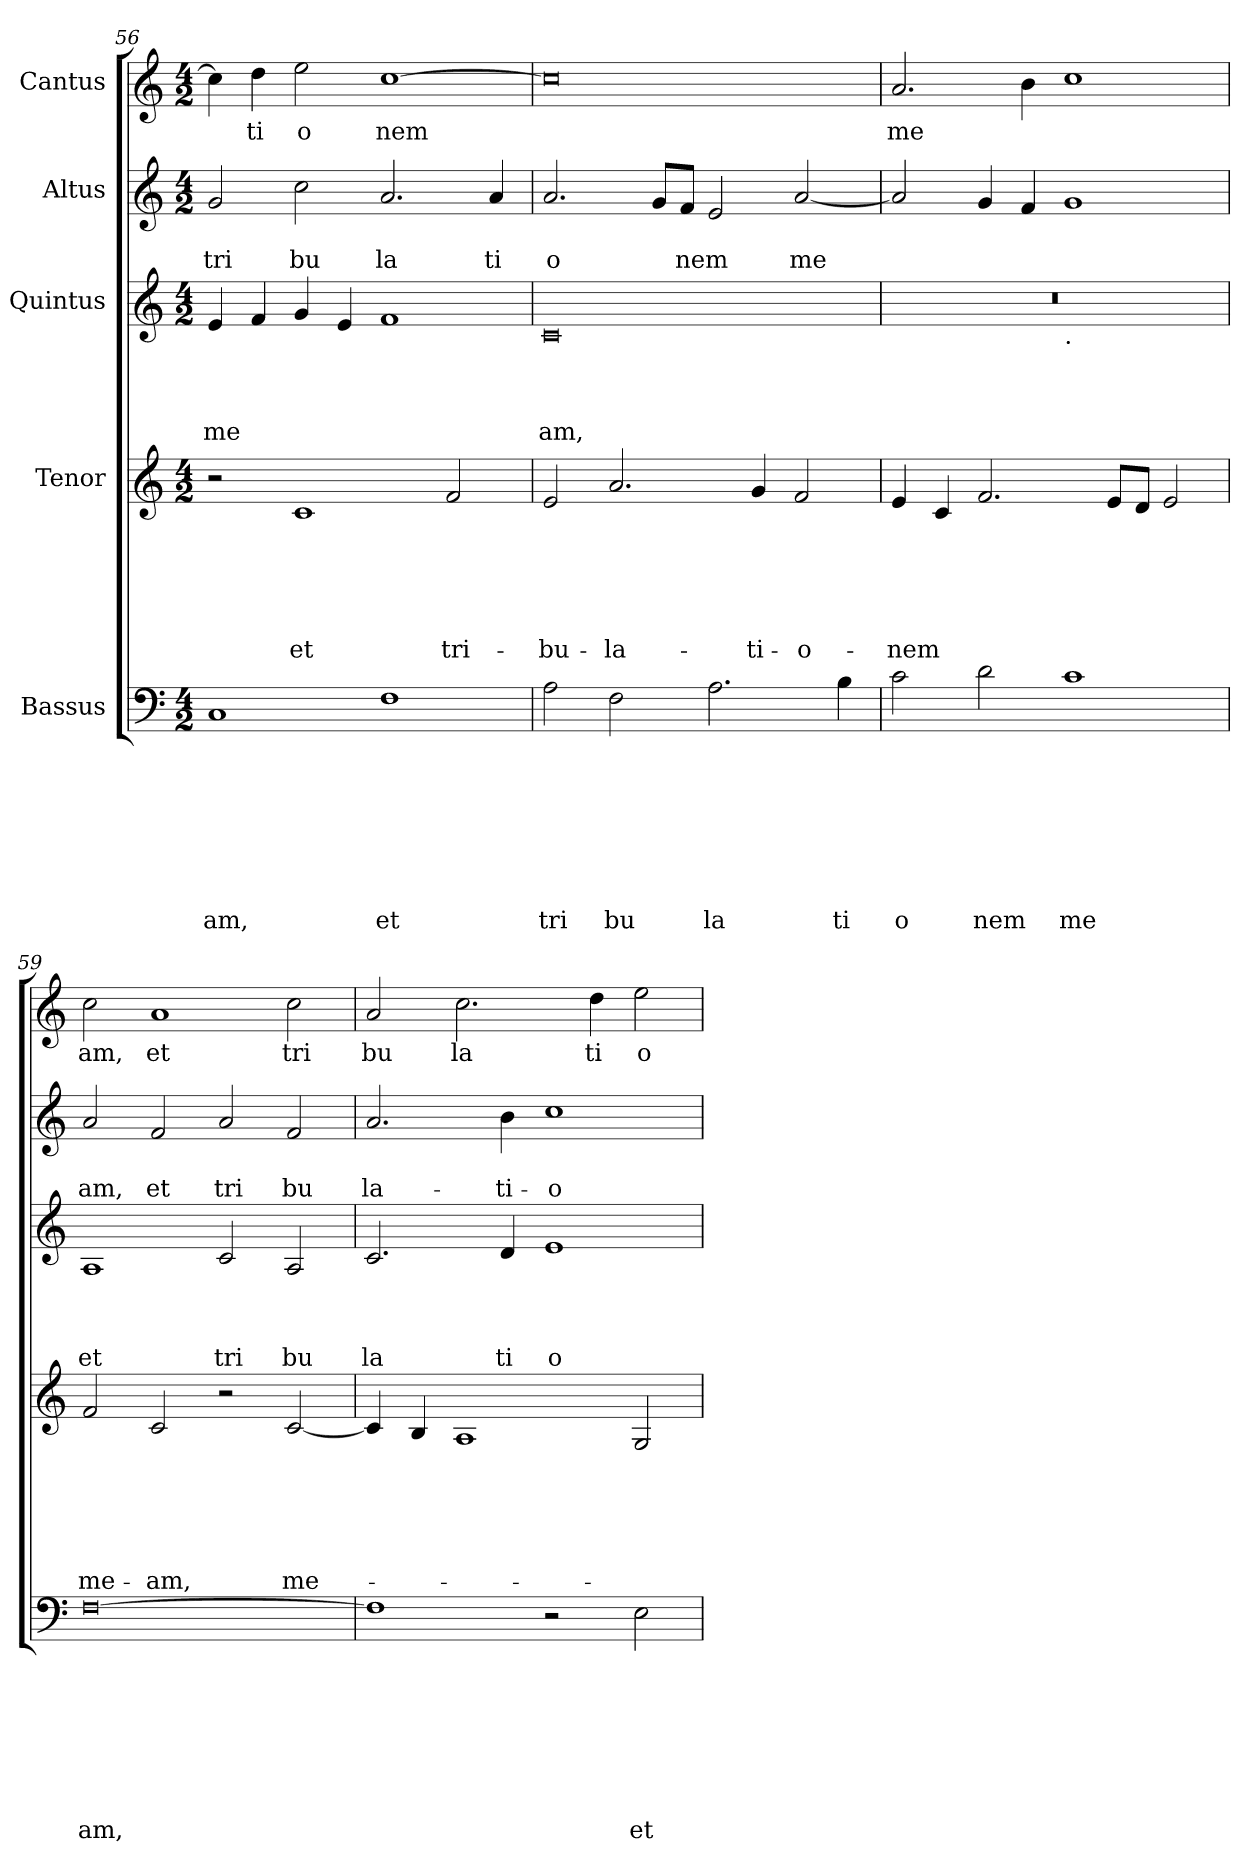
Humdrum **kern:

**kern	**text	**text	**text	**text	**text	**text	**text	**text	**kern	**text	**text	**text	**text	**text	**text	**kern	**text	**text	**text	**text	**kern	**text	**text	**kern	**text
*part5	*part5	*part5	*part5	*part5	*part5	*part5	*part5	*part5	*part4	*part4	*part4	*part4	*part4	*part4	*part4	*part3	*part3	*part3	*part3	*part3	*part2	*part2	*part2	*part1	*part1
*staff5	*staff5	*staff5	*staff5	*staff5	*staff5	*staff5	*staff5	*staff5	*staff4	*staff4	*staff4	*staff4	*staff4	*staff4	*staff4	*staff3	*staff3	*staff3	*staff3	*staff3	*staff2	*staff2	*staff2	*staff1	*staff1
*I"Bassus	*	*	*	*	*	*	*	*	*I"Tenor	*	*	*	*	*	*	*I"Quintus	*	*	*	*	*I"Altus	*	*	*I"Cantus	*
*clefF4	*	*	*	*	*	*	*	*	*clefG2	*	*	*	*	*	*	*clefG2	*	*	*	*	*clefG2	*	*	*clefG2	*
*k[]	*	*	*	*	*	*	*	*	*k[]	*	*	*	*	*	*	*k[]	*	*	*	*	*k[]	*	*	*k[]	*
*C:	*	*	*	*	*	*	*	*	*C:	*	*	*	*	*	*	*C:	*	*	*	*	*C:	*	*	*C:	*
*M4/2	*	*	*	*	*	*	*	*	*M4/2	*	*	*	*	*	*	*M4/2	*	*	*	*	*M4/2	*	*	*M4/2	*
=56	=56	=56	=56	=56	=56	=56	=56	=56	=56	=56	=56	=56	=56	=56	=56	=56	=56	=56	=56	=56	=56	=56	=56	=56	=56
!	!	!	!	!	!	!	!	!LO:LY:b	!	!	!	!	!	!	!	!	!	!	!	!LO:LY:b	!	!	!LO:LY:b	!	!
1C	.	.	.	.	.	.	.	am,	2r	.	.	.	.	.	.	4e/	.	.	.	me	2g/	.	tri	4cc\]	.
!	!	!	!	!	!	!	!	!	!	!	!	!	!	!	!	!	!	!	!	!	!	!	!	!	!LO:LY:b
.	.	.	.	.	.	.	.	.	.	.	.	.	.	.	.	4f/	.	.	.	.	.	.	.	4dd\	ti
!	!	!	!	!	!	!	!	!	!	!	!	!	!	!	!LO:LY:b	!	!	!	!	!	!	!	!LO:LY:b	!	!LO:LY:b
.	.	.	.	.	.	.	.	.	1c	.	.	.	.	.	et	4g/	.	.	.	.	2cc\	.	bu	2ee\	o
.	.	.	.	.	.	.	.	.	.	.	.	.	.	.	.	4e/	.	.	.	.	.	.	.	.	.
!	!	!	!	!	!	!	!	!LO:LY:b	!	!	!	!	!	!	!	!	!	!	!	!	!	!	!LO:LY:b	!	!LO:LY:b
1F	.	.	.	.	.	.	.	et	.	.	.	.	.	.	.	1f	.	.	.	.	2.a/	.	la	[>1cc	nem
!	!	!	!	!	!	!	!	!	!	!	!	!	!	!	!LO:LY:b	!	!	!	!	!	!	!	!	!	!
.	.	.	.	.	.	.	.	.	2f/	.	.	.	.	.	tri-	.	.	.	.	.	.	.	.	.	.
!	!	!	!	!	!	!	!	!	!	!	!	!	!	!	!	!	!	!	!	!	!	!	!LO:LY:b	!	!
.	.	.	.	.	.	.	.	.	.	.	.	.	.	.	.	.	.	.	.	.	4a/	.	ti	.	.
=57	=57	=57	=57	=57	=57	=57	=57	=57	=57	=57	=57	=57	=57	=57	=57	=57	=57	=57	=57	=57	=57	=57	=57	=57	=57
!	!	!	!	!	!	!	!	!LO:LY:b	!	!	!	!	!	!	!LO:LY:b	!	!	!	!	!LO:LY:b	!	!	!LO:LY:b	!	!
2A\	.	.	.	.	.	.	.	tri	2e/	.	.	.	.	.	-bu-	0c	.	.	.	am,	2.a/	.	o	0cc]	.
!	!	!	!	!	!	!	!	!LO:LY:b	!	!	!	!	!	!	!LO:LY:b	!	!	!	!	!	!	!	!	!	!
2F\	.	.	.	.	.	.	.	bu	2.a/	.	.	.	.	.	-la-	.	.	.	.	.	.	.	.	.	.
.	.	.	.	.	.	.	.	.	.	.	.	.	.	.	.	.	.	.	.	.	8g/L	.	.	.	.
!	!	!	!	!	!	!	!	!	!	!	!	!	!	!	!	!	!	!	!	!	!	!	!LO:LY:b	!	!
.	.	.	.	.	.	.	.	.	.	.	.	.	.	.	.	.	.	.	.	.	8f/J	.	nem	.	.
!	!	!	!	!	!	!	!	!LO:LY:b	!	!	!	!	!	!	!	!	!	!	!	!	!	!	!	!	!
2.A\	.	.	.	.	.	.	.	la	.	.	.	.	.	.	.	.	.	.	.	.	2e/	.	.	.	.
!	!	!	!	!	!	!	!	!	!	!	!	!	!	!	!LO:LY:b	!	!	!	!	!	!	!	!	!	!
.	.	.	.	.	.	.	.	.	4g/	.	.	.	.	.	-ti-	.	.	.	.	.	.	.	.	.	.
!	!	!	!	!	!	!	!	!	!	!	!	!	!	!	!LO:LY:b	!	!	!	!	!	!	!	!LO:LY:b	!	!
.	.	.	.	.	.	.	.	.	2f/	.	.	.	.	.	-o-	.	.	.	.	.	[<2a/	.	me	.	.
!	!	!	!	!	!	!	!	!LO:LY:b	!	!	!	!	!	!	!	!	!	!	!	!	!	!	!	!	!
4B\	.	.	.	.	.	.	.	ti	.	.	.	.	.	.	.	.	.	.	.	.	.	.	.	.	.
=58	=58	=58	=58	=58	=58	=58	=58	=58	=58	=58	=58	=58	=58	=58	=58	=58	=58	=58	=58	=58	=58	=58	=58	=58	=58
!	!	!	!	!	!	!	!	!LO:LY:b	!	!	!	!	!	!	!LO:LY:b	!	!	!	!	!	!	!	!	!	!LO:LY:b
*	*	*	*	*	*	*	*	*	*	*	*	*	*	*	*	*^	*	*	*	*	*	*	*	*	*
2c\	.	.	.	.	.	.	.	o	4e/	.	.	.	.	.	-nem	0r	1ryy	.	.	.	.	2a/]	.	.	2.a/	me
.	.	.	.	.	.	.	.	.	4c/	.	.	.	.	.	.	.	.	.	.	.	.	.	.	.	.	.
!	!	!	!	!	!	!	!	!LO:LY:b	!	!	!	!	!	!	!	!	!	!	!	!	!	!	!	!	!	!
2d\	.	.	.	.	.	.	.	nem	2.f/	.	.	.	.	.	.	.	.	.	.	.	.	4g/	.	.	.	.
.	.	.	.	.	.	.	.	.	.	.	.	.	.	.	.	.	.	.	.	.	.	4f/	.	.	4b\	.
!	!	!	!	!	!	!	!	!	!	!	!	!	!	!	!	!	!LO:TX:b:t=.	!	!	!	!	!	!	!	!	!
!	!	!	!	!	!	!	!	!LO:LY:b	!	!	!	!	!	!	!	!	!	!	!	!	!	!	!	!	!	!
1c	.	.	.	.	.	.	.	me	.	.	.	.	.	.	.	.	1ryy	.	.	.	.	1g	.	.	1cc	.
.	.	.	.	.	.	.	.	.	8e/L	.	.	.	.	.	.	.	.	.	.	.	.	.	.	.	.	.
.	.	.	.	.	.	.	.	.	8d/J	.	.	.	.	.	.	.	.	.	.	.	.	.	.	.	.	.
.	.	.	.	.	.	.	.	.	2e/	.	.	.	.	.	.	.	.	.	.	.	.	.	.	.	.	.
=59	=59	=59	=59	=59	=59	=59	=59	=59	=59	=59	=59	=59	=59	=59	=59	=59	=59	=59	=59	=59	=59	=59	=59	=59	=59	=59
!	!	!	!	!	!	!	!	!LO:LY:b	!	!	!	!	!	!	!LO:LY:b	!	!	!	!	!	!LO:LY:b	!	!	!LO:LY:b	!	!LO:LY:b
*	*	*	*	*	*	*	*	*	*	*	*	*	*	*	*	*v	*v	*	*	*	*	*	*	*	*	*
[<0F	.	.	.	.	.	.	.	am,	2f/	.	.	.	.	.	me-	1A	.	.	.	et	2a/	.	am,	2cc\	am,
!	!	!	!	!	!	!	!	!	!	!	!	!	!	!	!LO:LY:b	!	!	!	!	!	!	!	!LO:LY:b	!	!LO:LY:b
.	.	.	.	.	.	.	.	.	2c/	.	.	.	.	.	-am,	.	.	.	.	.	2f/	.	et	1a	et
!	!	!	!	!	!	!	!	!	!	!	!	!	!	!	!	!	!	!	!	!LO:LY:b	!	!	!LO:LY:b	!	!
.	.	.	.	.	.	.	.	.	2r	.	.	.	.	.	.	2c/	.	.	.	tri	2a/	.	tri	.	.
!	!	!	!	!	!	!	!	!	!	!	!	!	!	!	!LO:LY:b	!	!	!	!	!LO:LY:b	!	!	!LO:LY:b	!	!LO:LY:b
.	.	.	.	.	.	.	.	.	[<2c/	.	.	.	.	.	me-	2A/	.	.	.	bu	2f/	.	bu	2cc\	tri
!!LO:LB:g=z
=60	=60	=60	=60	=60	=60	=60	=60	=60	=60	=60	=60	=60	=60	=60	=60	=60	=60	=60	=60	=60	=60	=60	=60	=60	=60
!	!	!	!	!	!	!	!	!	!	!	!	!	!	!	!	!	!	!	!	!LO:LY:b	!	!	!LO:LY:b	!	!LO:LY:b
1F]	.	.	.	.	.	.	.	.	4c/]	.	.	.	.	.	.	2.c/	.	.	.	la	2.a/	.	la-	2a/	bu
.	.	.	.	.	.	.	.	.	4B/	.	.	.	.	.	.	.	.	.	.	.	.	.	.	.	.
!	!	!	!	!	!	!	!	!	!	!	!	!	!	!	!	!	!	!	!	!	!	!	!	!	!LO:LY:b
.	.	.	.	.	.	.	.	.	1A	.	.	.	.	.	.	.	.	.	.	.	.	.	.	2.cc\	la
!	!	!	!	!	!	!	!	!	!	!	!	!	!	!	!	!	!	!	!	!LO:LY:b	!	!	!LO:LY:b	!	!
.	.	.	.	.	.	.	.	.	.	.	.	.	.	.	.	4d/	.	.	.	ti	4b\	.	-ti-	.	.
!	!	!	!	!	!	!	!	!	!	!	!	!	!	!	!	!	!	!	!	!LO:LY:b	!	!	!LO:LY:b	!	!
2r	.	.	.	.	.	.	.	.	.	.	.	.	.	.	.	1e	.	.	.	o	1cc	.	-o-	.	.
!	!	!	!	!	!	!	!	!	!	!	!	!	!	!	!	!	!	!	!	!	!	!	!	!	!LO:LY:b
.	.	.	.	.	.	.	.	.	.	.	.	.	.	.	.	.	.	.	.	.	.	.	.	4dd\	ti
!	!	!	!	!	!	!	!	!LO:LY:b	!	!	!	!	!	!	!	!	!	!	!	!	!	!	!	!	!LO:LY:b
2E\	.	.	.	.	.	.	.	et	2G/	.	.	.	.	.	.	.	.	.	.	.	.	.	.	2ee\	o
=	=	=	=	=	=	=	=	=	=	=	=	=	=	=	=	=	=	=	=	=	=	=	=	=	=
*-	*-	*-	*-	*-	*-	*-	*-	*-	*-	*-	*-	*-	*-	*-	*-	*-	*-	*-	*-	*-	*-	*-	*-	*-	*-
